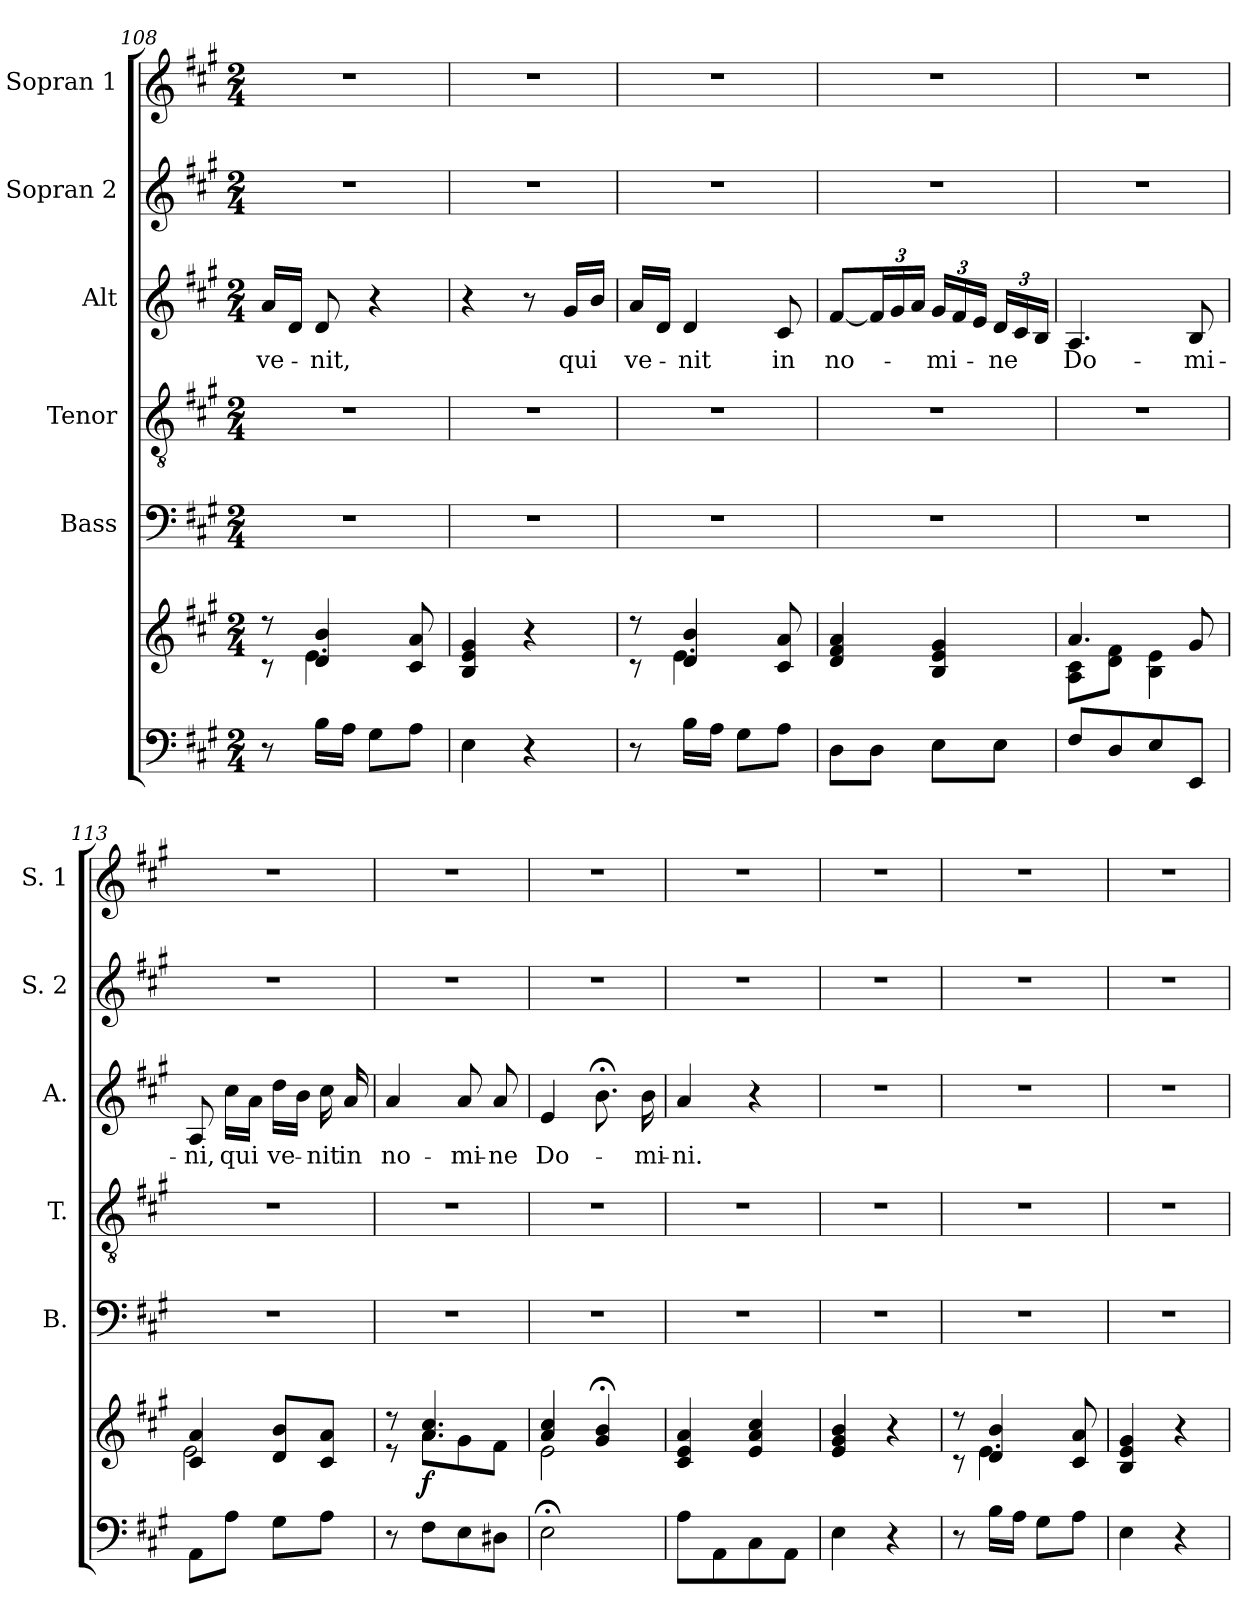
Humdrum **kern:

**kern	**kern	**dynam	**kern	**kern	**kern	**text	**kern	**kern
*part6	*part6	*part6	*part5	*part4	*part3	*part3	*part2	*part1
*staff7	*staff6	*staff6/7	*staff5	*staff4	*staff3	*staff3	*staff2	*staff1
*	*	*	*I"Bass	*I"Tenor	*I"Alt	*	*I"Sopran 2	*I"Sopran 1
*	*	*	*I'B.	*I'T.	*I'A.	*	*I'S. 2	*I'S. 1
!!LO:LB:g=z
*clefF4	*clefG2	*	*clefF4	*clefGv2	*clefG2	*	*clefG2	*clefG2
*k[f#c#g#]	*k[f#c#g#]	*	*k[f#c#g#]	*k[f#c#g#]	*k[f#c#g#]	*	*k[f#c#g#]	*k[f#c#g#]
*A:	*A:	*	*A:	*A:	*A:	*	*A:	*A:
*M2/4	*M2/4	*	*M2/4	*M2/4	*M2/4	*	*M2/4	*M2/4
=108	=108	=108	=108	=108	=108	=108	=108	=108
*	*^	*	*	*	*	*	*	*
!	!	!	!	!	!	!	!LO:LY:b	!	!
8r	8r	8r	.	2r	2r	16a/LL	ve-	2r	2r
.	.	.	.	.	.	16d/JJ	.	.	.
!	!	!	!	!	!	!	!LO:LY:b	!	!
16B\LL	4d/ 4b/	4.e\	.	.	.	8d/	-nit,	.	.
16A\JJ	.	.	.	.	.	.	.	.	.
8G#\L	.	.	.	.	.	4r	.	.	.
8A\J	8c#/ 8a/	.	.	.	.	.	.	.	.
*	*v	*v	*	*	*	*	*	*	*
=109	=109	=109	=109	=109	=109	=109	=109	=109
4E\	4B/ 4e/ 4g#/	.	2r	2r	4r	.	2r	2r
4r	4r	.	.	.	8r	.	.	.
!	!	!	!	!	!	!LO:LY:b	!	!
.	.	.	.	.	16g#/LL	qui	.	.
.	.	.	.	.	16b/JJ	.	.	.
=110	=110	=110	=110	=110	=110	=110	=110	=110
*	*^	*	*	*	*	*	*	*
!	!	!	!	!	!	!	!LO:LY:b	!	!
8r	8r	8r	.	2r	2r	16a/LL	ve-	2r	2r
.	.	.	.	.	.	16d/JJ	.	.	.
!	!	!	!	!	!	!	!LO:LY:b	!	!
16B\LL	4d/ 4b/	4.e\	.	.	.	4d/	-nit	.	.
16A\JJ	.	.	.	.	.	.	.	.	.
8G#\L	.	.	.	.	.	.	.	.	.
!	!	!	!	!	!	!	!LO:LY:b	!	!
8A\J	8c#/ 8a/	.	.	.	.	8c#/	in	.	.
*	*v	*v	*	*	*	*	*	*	*
=111	=111	=111	=111	=111	=111	=111	=111	=111
!	!	!	!	!	!	!LO:LY:b	!	!
8D\L	4d/ 4f#/ 4a/	.	2r	2r	[8f#/L	no-	2r	2r
*	*	*	*	*	*Xbrackettup	*	*	*
8D\J	.	.	.	.	24f#/L]	.	.	.
.	.	.	.	.	24g#/	.	.	.
.	.	.	.	.	24a/JJ	.	.	.
!	!	!	!	!	!	!LO:LY:b	!	!
8E\L	4B/ 4e/ 4g#/	.	.	.	24g#/LL	-mi-	.	.
.	.	.	.	.	24f#/	.	.	.
.	.	.	.	.	24e/JJ	.	.	.
!	!	!	!	!	!	!LO:LY:b	!	!
8E\J	.	.	.	.	24d/LL	-ne	.	.
.	.	.	.	.	24c#/	.	.	.
.	.	.	.	.	24B/JJ	.	.	.
=112	=112	=112	=112	=112	=112	=112	=112	=112
*	*^	*	*	*	*	*	*	*
!	!	!	!	!	!	!	!LO:LY:b	!	!
8F#/L	4.a/	8A\ 8c#\L	.	2r	2r	4.A/	Do-	2r	2r
8D/	.	8d\ 8f#\J	.	.	.	.	.	.	.
8E/	.	4B\ 4e\	.	.	.	.	.	.	.
!	!	!	!	!	!	!	!LO:LY:b	!	!
8EE/J	8g#/	.	.	.	.	8B/	-mi-	.	.
=113	=113	=113	=113	=113	=113	=113	=113	=113	=113
!	!	!	!	!	!	!	!LO:LY:b	!	!
8AA\L	4c#/ 4a/	2e\	.	2r	2r	8A/	-ni,	2r	2r
!	!	!	!	!	!	!	!LO:LY:b	!	!
8A\J	.	.	.	.	.	16cc#\LL	qui	.	.
.	.	.	.	.	.	16a\JJ	.	.	.
!	!	!	!	!	!	!	!LO:LY:b	!	!
8G#\L	8d/ 8b/L	.	.	.	.	16dd\LL	ve-	.	.
.	.	.	.	.	.	16b\JJ	.	.	.
!	!	!	!	!	!	!	!LO:LY:b	!	!
8A\J	8c#/ 8a/J	.	.	.	.	16cc#\	-nit	.	.
!	!	!	!	!	!	!	!LO:LY:b	!	!
.	.	.	.	.	.	16a/	in	.	.
=114	=114	=114	=114	=114	=114	=114	=114	=114	=114
!	!	!	!	!	!	!	!LO:LY:b	!	!
8r	8r	8r	.	2r	2r	4a/	no-	2r	2r
!	!	!	!LO:DY:b	!	!	!	!	!	!
8F#\L	4.a/ 4.cc#/	8a\L	f	.	.	.	.	.	.
!	!	!	!	!	!	!	!LO:LY:b	!	!
8E\	.	8g#\	.	.	.	8a/	-mi-	.	.
!	!	!	!	!	!	!	!LO:LY:b	!	!
8D#X\J	.	8f#\J	.	.	.	8a/	-ne	.	.
!!LO:PB:g=z
=115	=115	=115	=115	=115	=115	=115	=115	=115	=115
!	!	!	!	!	!	!	!LO:LY:b	!	!
2E;<\	4a/ 4cc#/	2e\	.	2r	2r	4e/	Do-	2r	2r
.	4g#/;< 4b/;<	.	.	.	.	8.b;<\	.	.	.
!	!	!	!	!	!	!	!LO:LY:b	!	!
.	.	.	.	.	.	16b\	-mi-	.	.
*	*v	*v	*	*	*	*	*	*	*
=116	=116	=116	=116	=116	=116	=116	=116	=116
!	!	!	!	!	!	!LO:LY:b	!	!
8A\L	4c#/ 4e/ 4a/	.	2r	2r	4a/	-ni.	2r	2r
8AA\	.	.	.	.	.	.	.	.
8C#\	4e/ 4a/ 4cc#/	.	.	.	4r	.	.	.
8AA\J	.	.	.	.	.	.	.	.
=117	=117	=117	=117	=117	=117	=117	=117	=117
4E\	4e/ 4g#/ 4b/	.	2r	2r	2r	.	2r	2r
4r	4r	.	.	.	.	.	.	.
=118	=118	=118	=118	=118	=118	=118	=118	=118
*	*^	*	*	*	*	*	*	*
8r	8r	8r	.	2r	2r	2r	.	2r	2r
16B\LL	4d/ 4b/	4.e\	.	.	.	.	.	.	.
16A\JJ	.	.	.	.	.	.	.	.	.
8G#\L	.	.	.	.	.	.	.	.	.
8A\J	8c#/ 8a/	.	.	.	.	.	.	.	.
*	*v	*v	*	*	*	*	*	*	*
=119	=119	=119	=119	=119	=119	=119	=119	=119
4E\	4B/ 4e/ 4g#/	.	2r	2r	2r	.	2r	2r
4r	4r	.	.	.	.	.	.	.
=	=	=	=	=	=	=	=	=
*-	*-	*-	*-	*-	*-	*-	*-	*-
